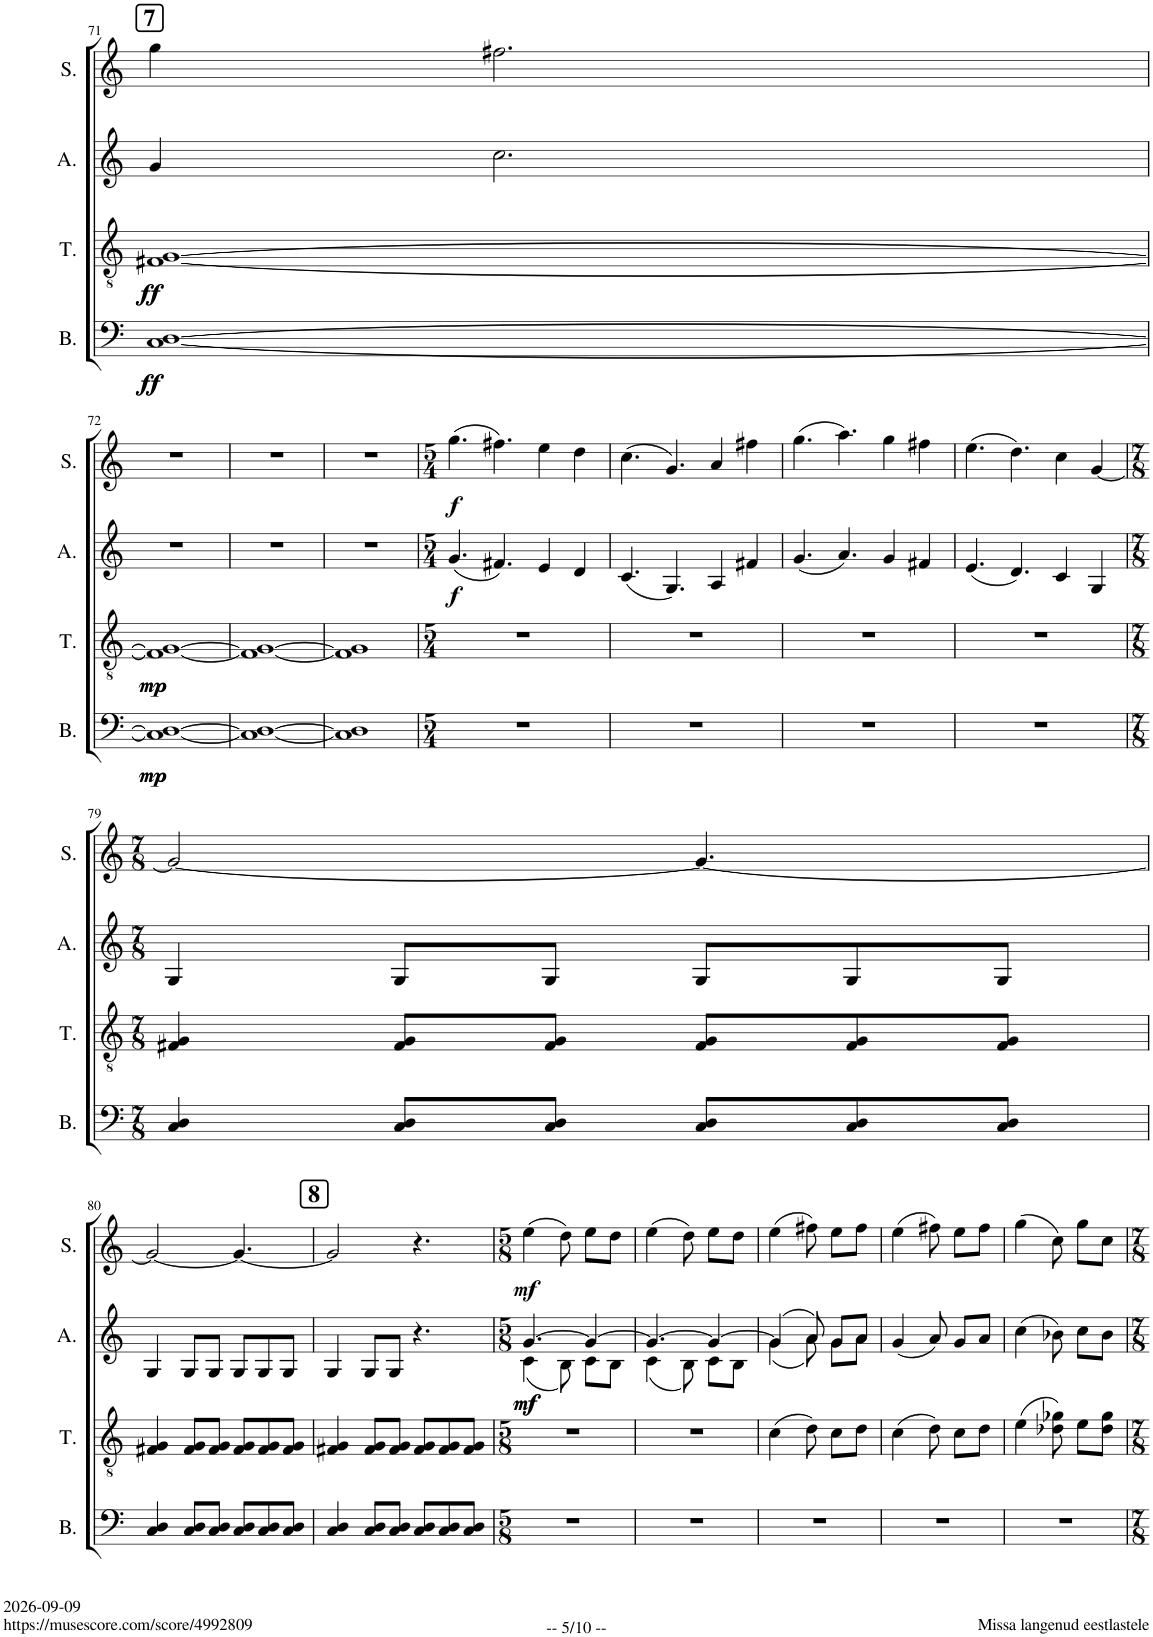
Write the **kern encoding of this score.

**kern	**dynam	**kern	**dynam	**kern	**dynam	**kern	**dynam
*part4	*part4	*part3	*part3	*part2	*part2	*part1	*part1
*staff4	*staff4	*staff3	*staff3	*staff2	*staff2	*staff1	*staff1
*I"Bass	*	*I"Tenor	*	*I"Alto	*	*I"Soprano	*
*I'B.	*	*I'T.	*	*I'A.	*	*I'S.	*
!!LO:PB:g=z
*clefF4	*	*clefGv2	*	*clefG2	*	*clefG2	*
*k[]	*	*k[]	*	*k[]	*	*k[]	*
*M4/4	*	*M4/4	*	*M4/4	*	*M4/4	*
=71	=71	=71	=71	=71	=71	=71	=71
!	!LO:DY:b	!	!	!	!	!	!
!	!LO:DY:n=1:b	!	!LO:DY:b	!	!	!	!
!	!	!	!LO:DY:n=1:b	!	!	!	!
[1C [1D	ff ff	[1F#X [1G	ff ff	4g/	.	4gg\	.
.	.	.	.	2.cc\	.	2.ff#X\	.
!!LO:LB:g=z
=72	=72	=72	=72	=72	=72	=72	=72
!	!LO:DY:b	!	!	!	!	!	!
!	!LO:DY:n=1:b	!	!LO:DY:b	!	!	!	!
!	!	!	!LO:DY:n=1:b	!	!	!	!
1C_ 1D_	mp mp	1F#_ 1G_	mp mp	1r	.	1r	.
=73	=73	=73	=73	=73	=73	=73	=73
1C_ 1D_	.	1F#_ 1G_	.	1r	.	1r	.
=74	=74	=74	=74	=74	=74	=74	=74
1C] 1D]	.	1F#] 1G]	.	1r	.	1r	.
=75	=75	=75	=75	=75	=75	=75	=75
*M5/4	*	*M5/4	*	*M5/4	*	*M5/4	*
!	!	!	!	!	!LO:DY:b	!	!LO:DY:b
4%5r	.	4%5r	.	(4.g/	f	(4.gg\	f
.	.	.	.	4.f#X/)	.	4.ff#X\)	.
.	.	.	.	4e/	.	4ee\	.
.	.	.	.	4d/	.	4dd\	.
=76	=76	=76	=76	=76	=76	=76	=76
4%5r	.	4%5r	.	(4.c/	.	(4.cc\	.
.	.	.	.	4.G/)	.	4.g/)	.
.	.	.	.	4A/	.	4a/	.
.	.	.	.	4f#X/	.	4ff#X\	.
=77	=77	=77	=77	=77	=77	=77	=77
4%5r	.	4%5r	.	(4.g/	.	(4.gg\	.
.	.	.	.	4.a/)	.	4.aa\)	.
.	.	.	.	4g/	.	4gg\	.
.	.	.	.	4f#X/	.	4ff#X\	.
=78	=78	=78	=78	=78	=78	=78	=78
4%5r	.	4%5r	.	(4.e/	.	(4.ee\	.
.	.	.	.	4.d/)	.	4.dd\)	.
.	.	.	.	4c/	.	4cc\	.
.	.	.	.	4G/	.	[4g/	.
!!LO:LB:g=z
=79	=79	=79	=79	=79	=79	=79	=79
*M7/8	*	*M7/8	*	*M7/8	*	*M7/8	*
4C/ 4D/	.	4F#X/ 4G/	.	4G/	.	2g/_	.
8C/ 8D/L	.	8F#/ 8G/L	.	8G/L	.	.	.
8C/ 8D/J	.	8F#/ 8G/J	.	8G/J	.	.	.
8C/ 8D/L	.	8F#/ 8G/L	.	8G/L	.	4.g/_	.
8C/ 8D/	.	8F#/ 8G/	.	8G/	.	.	.
8C/ 8D/J	.	8F#/ 8G/J	.	8G/J	.	.	.
!!LO:LB:g=z
=80	=80	=80	=80	=80	=80	=80	=80
4C/ 4D/	.	4F#X/ 4G/	.	4G/	.	2g/_	.
8C/ 8D/L	.	8F#/ 8G/L	.	8G/L	.	.	.
8C/ 8D/J	.	8F#/ 8G/J	.	8G/J	.	.	.
8C/ 8D/L	.	8F#/ 8G/L	.	8G/L	.	4.g/_	.
8C/ 8D/	.	8F#/ 8G/	.	8G/	.	.	.
8C/ 8D/J	.	8F#/ 8G/J	.	8G/J	.	.	.
=81	=81	=81	=81	=81	=81	=81	=81
4C/ 4D/	.	4F#X/ 4G/	.	4G/	.	2g/]	.
8C/ 8D/L	.	8F#/ 8G/L	.	8G/L	.	.	.
8C/ 8D/J	.	8F#/ 8G/J	.	8G/J	.	.	.
8C/ 8D/L	.	8F#/ 8G/L	.	4.r	.	4.r	.
8C/ 8D/	.	8F#/ 8G/	.	.	.	.	.
8C/ 8D/J	.	8F#/ 8G/J	.	.	.	.	.
=82	=82	=82	=82	=82	=82	=82	=82
*M5/8	*	*M5/8	*	*M5/8	*	*M5/8	*
*	*	*	*	*^	*	*	*
!	!	!	!	!	!	!LO:DY:b	!	!
!	!	!	!	!	!	!LO:DY:n=1:b	!	!LO:DY:b
8%5r	.	8%5r	.	[4.g/	(4c\	mf mf	(4ee\	mf
.	.	.	.	.	8B\)	.	8dd\)	.
.	.	.	.	4g/_	8c\L	.	8ee\L	.
.	.	.	.	.	8B\J	.	8dd\J	.
=83	=83	=83	=83	=83	=83	=83	=83	=83
8%5r	.	8%5r	.	4.g/_	(4c\	.	(4ee\	.
.	.	.	.	.	8B\)	.	8dd\)	.
.	.	.	.	4g/_	8c\L	.	8ee\L	.
.	.	.	.	.	8B\J	.	8dd\J	.
=84	=84	=84	=84	=84	=84	=84	=84	=84
8%5r	.	(4c\	.	(4g/]	(4g\	.	(4ee\	.
.	.	8d\)	.	8a/)	8a\)	.	8ff#X\)	.
.	.	8c\L	.	8g/L	8g\L	.	8ee\L	.
.	.	8d\J	.	8a/J	8a\J	.	8ff#\J	.
*	*	*	*	*v	*v	*	*	*
=85	=85	=85	=85	=85	=85	=85	=85
8%5r	.	(4c\	.	(4g/	.	(4ee\	.
.	.	8d\)	.	8a/)	.	8ff#X\)	.
.	.	8c\L	.	8g/L	.	8ee\L	.
.	.	8d\J	.	8a/J	.	8ff#\J	.
=86	=86	=86	=86	=86	=86	=86	=86
8%5r	.	(4e\	.	(4cc\	.	(4gg\	.
.	.	8d-X\ 8g-X\)	.	8b-X\)	.	8cc\)	.
.	.	8e\L	.	8cc\L	.	8gg\L	.
.	.	8d-\ 8g-\J	.	8b-\J	.	8cc\J	.
=	=	=	=	=	=	=	=
*-	*-	*-	*-	*-	*-	*-	*-
